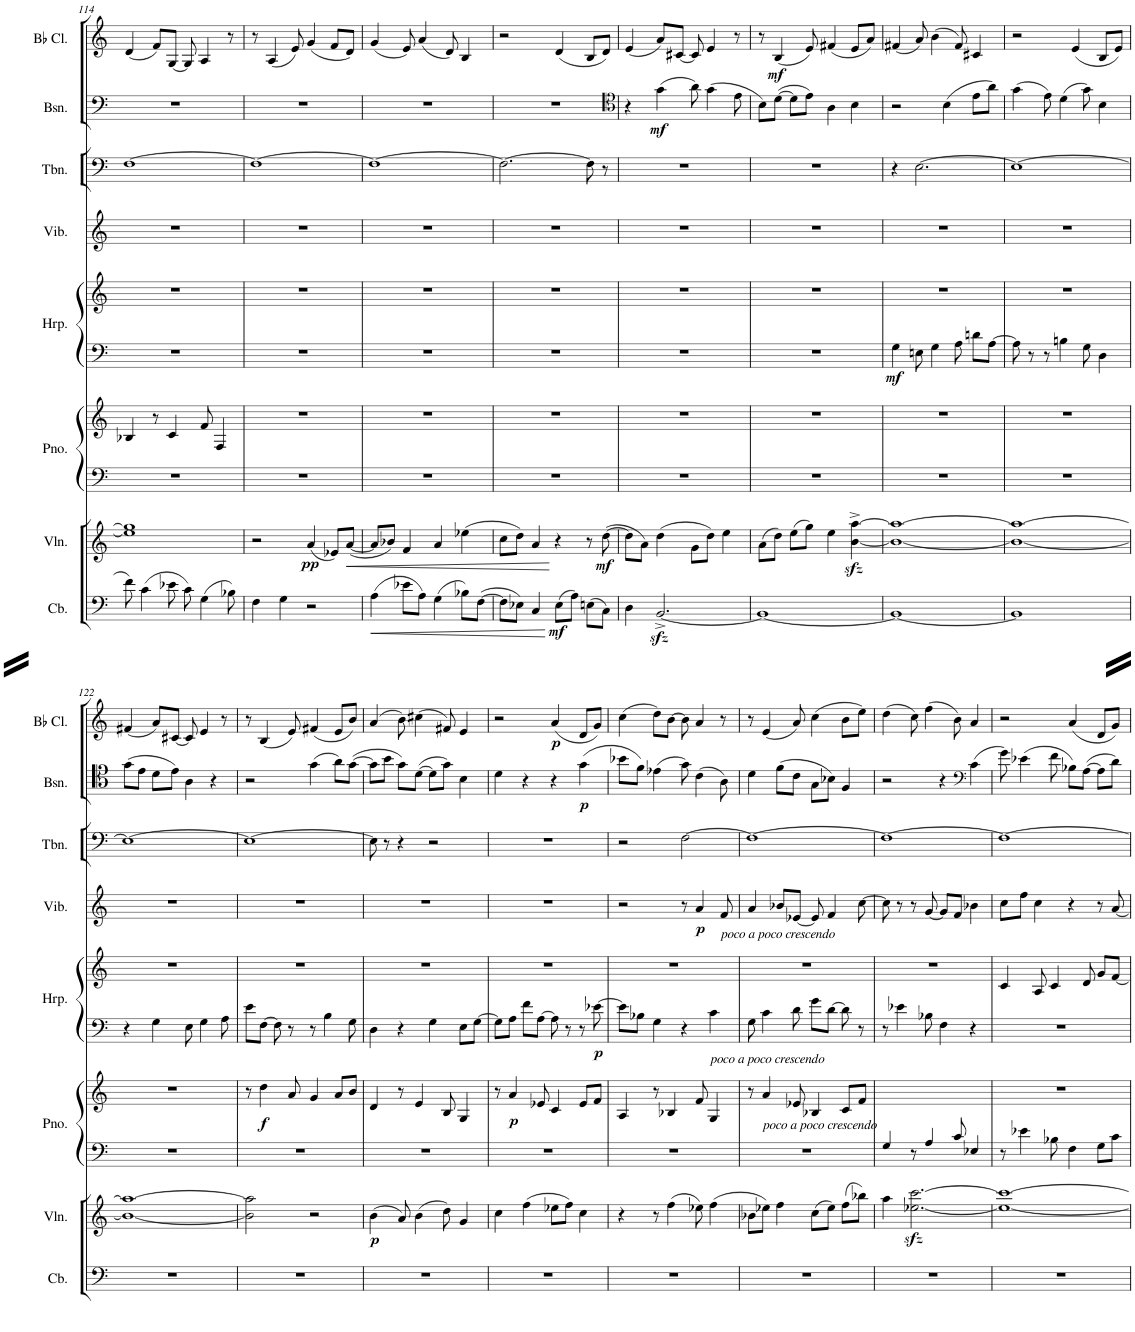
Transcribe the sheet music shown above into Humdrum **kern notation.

**kern	**dynam	**kern	**dynam	**kern	**kern	**dynam	**kern	**kern	**dynam	**kern	**dynam	**kern	**kern	**dynam	**kern	**dynam
*part8	*part8	*part7	*part7	*part6	*part6	*part6	*part5	*part5	*part5	*part4	*part4	*part3	*part2	*part2	*part1	*part1
*staff10	*staff10	*staff9	*staff9	*staff8	*staff7	*staff7/8	*staff6	*staff5	*staff5/6	*staff4	*staff4	*staff3	*staff2	*staff2	*staff1	*staff1
*I"Contrabass	*	*I"Violin	*	*I"Piano	*	*	*I"Harp	*	*	*I"Timpani	*	*I"Trombone	*I"Bassoon	*	*I"Bb Bass Clarinet	*
*I'Cb.	*	*I'Vln.	*	*I'Pno.	*	*	*I'Hrp.	*	*	*I'Timp.	*	*I'Tbn.	*I'Bsn.	*	*I'Bb B. Cl.	*
!!LO:PB:g=z
*clefF4	*	*clefG2	*	*clefF4	*clefG2	*	*clefF4	*clefG2	*	*clefG2	*	*clefF4	*clefF4	*	*clefG2	*
*Trd7c12	*	*	*	*	*	*	*	*	*	*	*	*	*	*	*Trd1c2	*
*k[]	*	*k[]	*	*k[]	*k[]	*	*k[]	*k[]	*	*k[]	*	*k[]	*k[]	*	*k[]	*
*M4/4	*	*M4/4	*	*M4/4	*M4/4	*	*M4/4	*M4/4	*	*M4/4	*	*M4/4	*M4/4	*	*M4/4	*
=114	=114	=114	=114	=114	=114	=114	=114	=114	=114	=114	=114	=114	=114	=114	=114	=114
8f\	.	1ee-] 1gg]	.	1r	4B-X/	.	1r	1r	.	1r	.	[1F	1r	.	(4d/	.
(4c\	.	.	.	.	.	.	.	.	.	.	.	.	.	.	.	.
.	.	.	.	.	8r	.	.	.	.	.	.	.	.	.	8f/L)	.
8e-X\	.	.	.	.	4c/	.	.	.	.	.	.	.	.	.	[8G/J	.
8c\)	.	.	.	.	.	.	.	.	.	.	.	.	.	.	8G/]	.
(4G\	.	.	.	.	8f/	.	.	.	.	.	.	.	.	.	4A/	.
.	.	.	.	.	4F/	.	.	.	.	.	.	.	.	.	.	.
8B-X\)	.	.	.	.	.	.	.	.	.	.	.	.	.	.	8r	.
=115	=115	=115	=115	=115	=115	=115	=115	=115	=115	=115	=115	=115	=115	=115	=115	=115
4F\	.	2r	.	1r	1r	.	1r	1r	.	1r	.	1F_	1r	.	8r	.
.	.	.	.	.	.	.	.	.	.	.	.	.	.	.	(4A/	.
4G\	.	.	.	.	.	.	.	.	.	.	.	.	.	.	.	.
.	.	.	.	.	.	.	.	.	.	.	.	.	.	.	8e/)	.
!	!	!	!LO:DY:b	!	!	!	!	!	!	!	!	!	!	!	!	!
2r	.	(4a/	pp	.	.	.	.	.	.	.	.	.	.	.	(4g/	.
.	.	8e-X/L)	.	.	.	.	.	.	.	.	.	.	.	.	8f/L	.
!	!	!	!LO:HP:b	!	!	!	!	!	!	!	!	!	!	!	!	!
.	.	([8a/J	<	.	.	.	.	.	.	.	.	.	.	.	8d/J)	.
=116	=116	=116	=116	=116	=116	=116	=116	=116	=116	=116	=116	=116	=116	=116	=116	=116
!	!LO:HP:b	!	!	!	!	!	!	!	!	!	!	!	!	!	!	!
(4A\	<	8a/L]	.	1r	1r	.	1r	1r	.	1r	.	1F_	1r	.	(4g/	.
.	.	8b-X/J)	.	.	.	.	.	.	.	.	.	.	.	.	.	.
8e-X\L	.	4f/	.	.	.	.	.	.	.	.	.	.	.	.	8e/)	.
8A\J)	.	.	.	.	.	.	.	.	.	.	.	.	.	.	(4a/	.
(4G\	.	4a/	.	.	.	.	.	.	.	.	.	.	.	.	.	.
.	.	.	.	.	.	.	.	.	.	.	.	.	.	.	8d/)	.
8B-X\L)	.	(4ee-X\	.	.	.	.	.	.	.	.	.	.	.	.	4B/	.
([8F\J	.	.	.	.	.	.	.	.	.	.	.	.	.	.	.	.
=117	=117	=117	=117	=117	=117	=117	=117	=117	=117	=117	=117	=117	=117	=117	=117	=117
8F\L]	.	8cc\L	.	1r	1r	.	1r	1r	.	1r	.	2.F\_	1r	.	2r	.
8E-X\J)	.	8dd\J)	.	.	.	.	.	.	.	.	.	.	.	.	.	.
4C/	.	4a/	.	.	.	.	.	.	.	.	.	.	.	.	.	.
!	!LO:DY:n=1:b	!	!	!	!	!	!	!	!	!	!	!	!	!	!	!
(8E-\L	[ mf	4r	[	.	.	.	.	.	.	.	.	.	.	.	(4d/	.
8A\J)	.	.	.	.	.	.	.	.	.	.	.	.	.	.	.	.
(8En\L	.	8r	.	.	.	.	.	.	.	.	.	8F\]	.	.	8B/L	.
!	!	!	!LO:DY:b	!	!	!	!	!	!	!	!	!	!	!	!	!
8C\J)	.	([8dd\	mf	.	.	.	.	.	.	.	.	8r	.	.	8d/J)	.
=118	=118	=118	=118	=118	=118	=118	=118	=118	=118	=118	=118	=118	=118	=118	=118	=118
*	*	*	*	*	*	*	*	*	*	*	*	*	*clefC4	*	*	*
4D\	.	8dd\L]	.	1r	1r	.	1r	1r	.	1r	.	1r	4r	.	(4e/	.
.	.	8a\J)	.	.	.	.	.	.	.	.	.	.	.	.	.	.
!	!	!	!	!	!	!	!	!	!	!	!	!	!	!LO:DY:b	!	!
[2.BBzz<^/	.	(4dd\	.	.	.	.	.	.	.	.	.	.	(4g\	mf	8a/L)	.
.	.	.	.	.	.	.	.	.	.	.	.	.	.	.	[8c#X/J	.
.	.	8g\L	.	.	.	.	.	.	.	.	.	.	8a\)	.	8c#/]	.
.	.	8dd\J)	.	.	.	.	.	.	.	.	.	.	(4g\	.	4e/	.
.	.	4ee\	.	.	.	.	.	.	.	.	.	.	.	.	.	.
.	.	.	.	.	.	.	.	.	.	.	.	.	8e\	.	8r	.
=119	=119	=119	=119	=119	=119	=119	=119	=119	=119	=119	=119	=119	=119	=119	=119	=119
1BB_	.	(8a\L	.	1r	1r	.	1r	1r	.	1r	.	1r	8B\L)	.	8r	.
!	!	!	!	!	!	!	!	!	!	!	!	!	!	!	!	!LO:DY:b
.	.	8dd\J)	.	.	.	.	.	.	.	.	.	.	([8d\J	.	(4B/	mf
.	.	(8ee\L	.	.	.	.	.	.	.	.	.	.	8d\L]	.	.	.
.	.	8gg\J)	.	.	.	.	.	.	.	.	.	.	8e\J)	.	8e/)	.
.	.	4ee\	.	.	.	.	.	.	.	.	.	.	4A\	.	(4f#X/	.
.	.	[4b\zz<^ [4aa\zz<^	.	.	.	.	.	.	.	.	.	.	4B\	.	8e/L	.
.	.	.	.	.	.	.	.	.	.	.	.	.	.	.	8a/J)	.
=120	=120	=120	=120	=120	=120	=120	=120	=120	=120	=120	=120	=120	=120	=120	=120	=120
!	!	!	!	!	!	!	!	!	!LO:DY:b=2	!	!	!	!	!	!	!
1BB_	.	1b_ 1aa_	.	1r	1r	.	4G\	1r	mf	1r	.	4r	2r	.	(4f#X/	.
.	.	.	.	.	.	.	8En\	.	.	.	.	[2.E\	.	.	8a/)	.
.	.	.	.	.	.	.	4G\	.	.	.	.	.	.	.	(4b\	.
.	.	.	.	.	.	.	.	.	.	.	.	.	(4B\	.	.	.
.	.	.	.	.	.	.	8A\	.	.	.	.	.	.	.	8f#/)	.
.	.	.	.	.	.	.	8dn\L	.	.	.	.	.	8e\L	.	4c#X/	.
.	.	.	.	.	.	.	[8A\J	.	.	.	.	.	8a\J)	.	.	.
=121	=121	=121	=121	=121	=121	=121	=121	=121	=121	=121	=121	=121	=121	=121	=121	=121
1BB]	.	1b_ 1aa_	.	1r	1r	.	8A\]	1r	.	1r	.	1E_	(4g\	.	2r	.
.	.	.	.	.	.	.	8r	.	.	.	.	.	.	.	.	.
.	.	.	.	.	.	.	8r	.	.	.	.	.	8e\)	.	.	.
.	.	.	.	.	.	.	4Bn\	.	.	.	.	.	(4d\	.	.	.
.	.	.	.	.	.	.	.	.	.	.	.	.	.	.	(4e/	.
.	.	.	.	.	.	.	8G\	.	.	.	.	.	8g\)	.	.	.
.	.	.	.	.	.	.	4D\	.	.	.	.	.	4B\	.	8B/L	.
.	.	.	.	.	.	.	.	.	.	.	.	.	.	.	8e/J)	.
!!LO:LB:g=z
=122	=122	=122	=122	=122	=122	=122	=122	=122	=122	=122	=122	=122	=122	=122	=122	=122
1r	.	1b_ 1aa_	.	1r	1r	.	4r	1r	.	1r	.	1E_	(8g\L	.	(4f#X/	.
.	.	.	.	.	.	.	.	.	.	.	.	.	8e\J	.	.	.
.	.	.	.	.	.	.	4G\	.	.	.	.	.	8d\L	.	8a/L)	.
.	.	.	.	.	.	.	.	.	.	.	.	.	8e\J)	.	[8c#X/J	.
.	.	.	.	.	.	.	8E\	.	.	.	.	.	4A\	.	8c#/]	.
.	.	.	.	.	.	.	4G\	.	.	.	.	.	.	.	4e/	.
.	.	.	.	.	.	.	.	.	.	.	.	.	4r	.	.	.
.	.	.	.	.	.	.	8A\	.	.	.	.	.	.	.	8r	.
=123	=123	=123	=123	=123	=123	=123	=123	=123	=123	=123	=123	=123	=123	=123	=123	=123
1r	.	2b\] 2aa\]	.	1r	8r	.	8e\L	1r	.	1r	.	1E_	2r	.	8r	.
!	!	!	!	!	!	!LO:DY:b	!	!	!	!	!	!	!	!	!	!
.	.	.	.	.	4dd\	f	[8F\J	.	.	.	.	.	.	.	(4B/	.
.	.	.	.	.	.	.	8F\]	.	.	.	.	.	.	.	.	.
.	.	.	.	.	8a/	.	8r	.	.	.	.	.	.	.	8e/)	.
.	.	2r	.	.	4g/	.	8r	.	.	.	.	.	(4g\	.	(4f#X/	.
.	.	.	.	.	.	.	4B\	.	.	.	.	.	.	.	.	.
.	.	.	.	.	8a/L	.	.	.	.	.	.	.	8a\L)	.	8e/L	.
.	.	.	.	.	8b/J	.	8G\	.	.	.	.	.	([8g\J	.	8b/J)	.
=124	=124	=124	=124	=124	=124	=124	=124	=124	=124	=124	=124	=124	=124	=124	=124	=124
!	!	!	!LO:DY:b	!	!	!	!	!	!	!	!	!	!	!	!	!
1r	.	(4b\	p	1r	4d/	.	4D\	1r	.	1r	.	8E\]	8g\L]	.	(4a/	.
.	.	.	.	.	.	.	.	.	.	.	.	8r	8b\J	.	.	.
.	.	8a/)	.	.	8r	.	4r	.	.	.	.	4r	8g\L)	.	8b\)	.
.	.	(4b\	.	.	4e/	.	.	.	.	.	.	.	([8d\J	.	(4cc#X\	.
.	.	.	.	.	.	.	4G\	.	.	.	.	2r	8d\L]	.	.	.
.	.	8dd\)	.	.	8B/	.	.	.	.	.	.	.	8g\J)	.	8f#X/)	.
.	.	4g/	.	.	4G/	.	8E\L	.	.	.	.	.	4B\	.	4e/	.
.	.	.	.	.	.	.	[8G\J	.	.	.	.	.	.	.	.	.
=125	=125	=125	=125	=125	=125	=125	=125	=125	=125	=125	=125	=125	=125	=125	=125	=125
1r	.	4cc\	.	1r	8r	.	8G\L]	1r	.	1r	.	1r	4d\	.	2r	.
!	!	!	!	!	!	!LO:DY:b	!	!	!	!	!	!	!	!	!	!
.	.	.	.	.	4a/	p	8A\J	.	.	.	.	.	.	.	.	.
.	.	(4ff\	.	.	.	.	8f\L	.	.	.	.	.	4r	.	.	.
.	.	.	.	.	8e-X/	.	[8A\J	.	.	.	.	.	.	.	.	.
!	!	!	!	!	!	!	!	!	!	!	!	!	!	!	!	!LO:DY:b
.	.	8ee-X\L	.	.	4c/	.	8A\]	.	.	.	.	.	4r	.	(4a/	p
.	.	8ff\J)	.	.	.	.	8r	.	.	.	.	.	.	.	.	.
!	!	!	!	!	!	!	!	!	!	!	!	!	!	!LO:DY:b	!	!
.	.	4cc\	.	.	8e-/L	.	8r	.	.	.	.	.	(4g\	p	8d/L	.
!	!	!	!	!	!	!	!	!	!LO:DY:b=2	!	!	!	!	!	!	!
.	.	.	.	.	8f/J	.	[8e-X\	.	p	.	.	.	.	.	8g/J)	.
=126	=126	=126	=126	=126	=126	=126	=126	=126	=126	=126	=126	=126	=126	=126	=126	=126
1r	.	4r	.	1r	4A/	.	8e-\L]	1r	.	2r	.	2r	8b-X\L	.	(4cc\	.
.	.	.	.	.	.	.	8B-X\J	.	.	.	.	.	8f\J)	.	.	.
.	.	8r	.	.	8r	.	4G\	.	.	.	.	.	(4e-X\	.	8dd\L)	.
.	.	(4ff\	.	.	4B-X/	.	.	.	.	.	.	.	.	.	[8b\J	.
.	.	.	.	.	.	.	4r	.	.	8r	.	[2F\	8g\)	.	8b\]	.
!	!	!	!	!	!	!	!	!	!	!	!LO:DY:b	!	!	!	!	!
.	.	8ee-X\)	.	.	8f/	.	.	.	.	4a/	p	.	(4c\	.	4a/	.
!	!	!	!	!	!	!	!LO:TX:b:i:t=poco a poco crescendo	!	!	!	!	!	!	!	!	!
.	.	(4ff\	.	.	4G/	.	4c\	.	.	.	.	.	.	.	.	.
!	!	!	!	!	!	!	!	!	!	!LO:TX:b:i:t=poco a poco crescendo	!	!	!	!	!	!
.	.	.	.	.	.	.	.	.	.	8f/	.	.	8A\)	.	8r	.
=127	=127	=127	=127	=127	=127	=127	=127	=127	=127	=127	=127	=127	=127	=127	=127	=127
1r	.	8b-X\L	.	1r	8r	.	8G\	1r	.	4a/	.	1F_	4d\	.	8r	.
!	!	!	!	!	!LO:TX:b:i:t=poco a poco crescendo	!	!	!	!	!	!	!	!	!	!	!
.	.	8ee-X\J)	.	.	4a/	.	4c\	.	.	.	.	.	.	.	(4e/	.
.	.	4ff\	.	.	.	.	.	.	.	8b-X/L	.	.	(8f\L	.	.	.
.	.	.	.	.	8e-X/	.	8d\	.	.	[8e-X/J	.	.	8c\J	.	8a/)	.
.	.	(8cc\L	.	.	4B-X/	.	8g\L	.	.	8e-/]	.	.	8G\L	.	(4cc\	.
.	.	8ee-\J)	.	.	.	.	[8d\J	.	.	4f/	.	.	8B-X\J)	.	.	.
.	.	(8ff\L	.	.	8c/L	.	8d\]	.	.	.	.	.	4F/	.	8b\L	.
.	.	8bb-X\J)	.	.	8f/J	.	8r	.	.	[8cc\	.	.	.	.	8ee\J)	.
=128	=128	=128	=128	=128	=128	=128	=128	=128	=128	=128	=128	=128	=128	=128	=128	=128
*	*	*	*	*^	*	*	*	*	*	*	*	*	*	*	*	*
1r	.	4aa\	.	4G/	1ryy	4ryy	.	8r	1r	.	8cc\]	.	1F_	2r	.	(4dd\	.
.	.	.	.	.	.	.	.	4e-X\	.	.	8r	.	.	.	.	.	.
.	.	[2.ee-X\zz< [2.ccc\zz<	.	8ryy	.	8r	.	.	.	.	8r	.	.	.	.	8cc\)	.
.	.	.	.	4A/	.	2ryy	.	8B-X\	.	.	[8g/	.	.	.	.	(4ff\	.
.	.	.	.	.	.	.	.	4F\	.	.	8g/L]	.	.	4r	.	.	.
.	.	.	.	8c/	.	.	.	.	.	.	8f/J	.	.	.	.	8b\)	.
*	*	*	*	*	*	*	*	*	*	*	*	*	*	*clefF4	*	*	*
.	.	.	.	4E-X/	.	.	.	4r	.	.	4b-X\	.	.	(4c\	.	4a/	.
.	.	.	.	.	.	8ryy	.	.	.	.	.	.	.	.	.	.	.
*	*	*	*	*v	*v	*	*	*	*	*	*	*	*	*	*	*	*
=129	=129	=129	=129	=129	=129	=129	=129	=129	=129	=129	=129	=129	=129	=129	=129	=129
1r	.	1ee-_ 1ccc_	.	8r	1r	.	1r	4c/	.	8cc\L	.	1F_	8g\)	.	2r	.
.	.	.	.	4e-X\	.	.	.	.	.	8ff\J	.	.	(4e-X\	.	.	.
.	.	.	.	.	.	.	.	8A/	.	4cc\	.	.	.	.	.	.
.	.	.	.	8B-X\	.	.	.	4c/	.	.	.	.	8f\	.	.	.
.	.	.	.	4F\	.	.	.	.	.	4r	.	.	8B-X\L)	.	(4a/	.
.	.	.	.	.	.	.	.	8d/	.	.	.	.	([8A\J	.	.	.
.	.	.	.	8G\L	.	.	.	8g/L	.	8r	.	.	8A\L]	.	8d/L	.
.	.	.	.	8c\J	.	.	.	[8f/J	.	[8a/	.	.	8d\J)	.	8g/J)	.
=	=	=	=	=	=	=	=	=	=	=	=	=	=	=	=	=
*-	*-	*-	*-	*-	*-	*-	*-	*-	*-	*-	*-	*-	*-	*-	*-	*-
